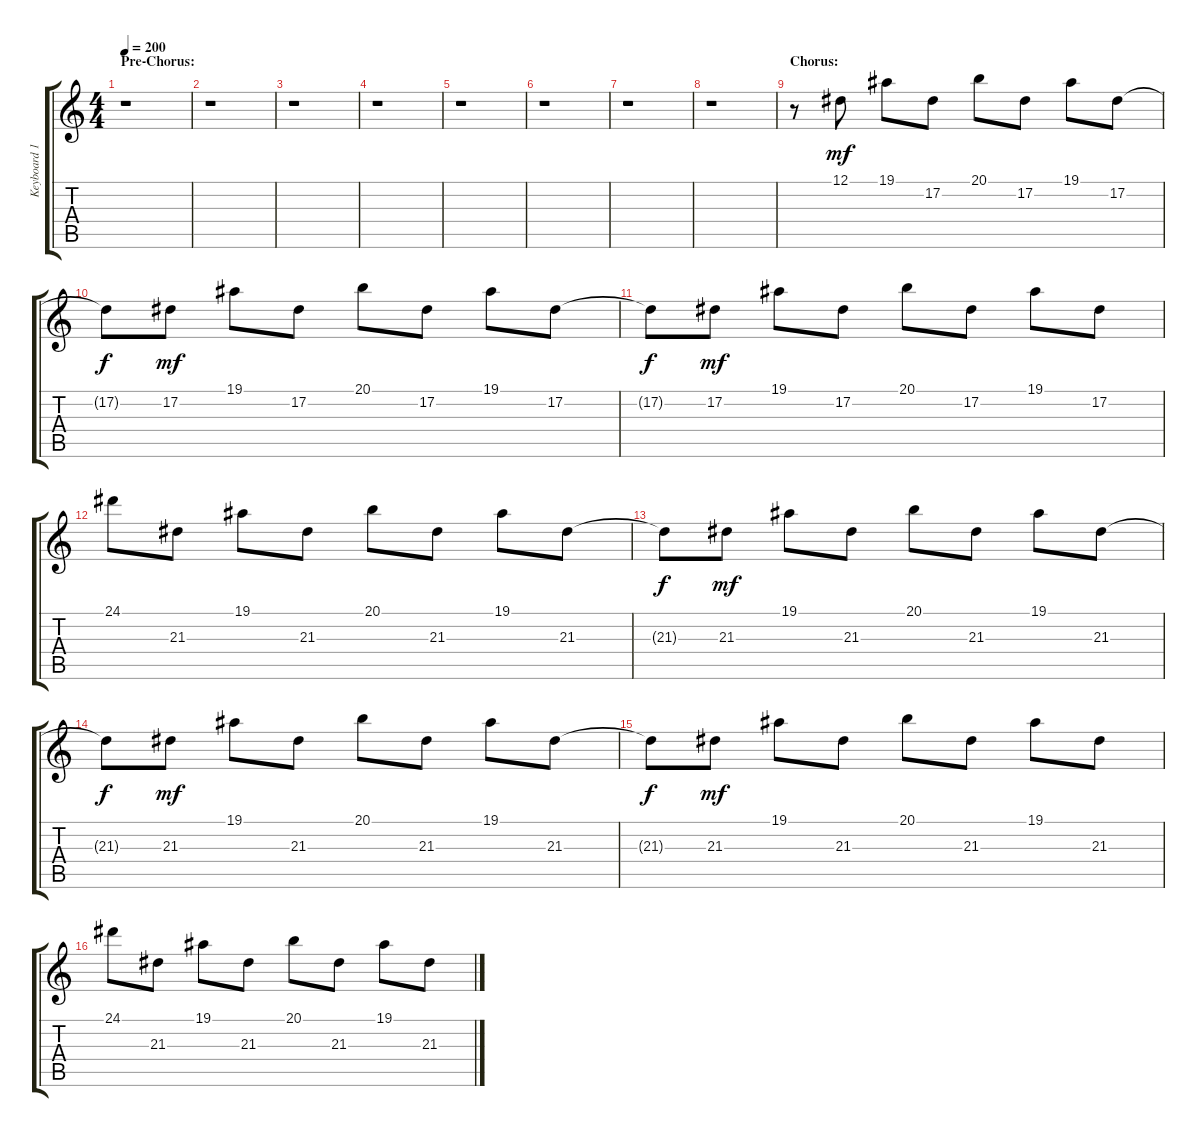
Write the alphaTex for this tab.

\track ("Keyboard 1" "Keyboard 1") {instrument fx5brightness}
\staff {score tabs}
\tuning (Eb4 Bb3 Gb3 Db3 Ab2 Eb2) {hide}
\ts (4 4)
\section ("" "Pre-Chorus:")
\tempo 200
\clef g2
\ks c
r.1{dy f} |
r.1 |
r.1 |
r.1 |
r.1 |
r.1 |
r.1 |
r.1 |
\section ("" "Chorus:")
r.8 12.1.8{dy mf} 19.1.8 17.2.8 20.1.8 17.2.8 19.1.8 17.2.8 |
17.2{t}.8{dy f} 17.2.8{dy mf} 19.1.8 17.2.8 20.1.8 17.2.8 19.1.8 17.2.8 |
17.2{t}.8{dy f} 17.2.8{dy mf} 19.1.8 17.2.8 20.1.8 17.2.8 19.1.8 17.2.8 |
24.1.8 21.3.8 19.1.8 21.3.8 20.1.8 21.3.8 19.1.8 21.3.8 |
21.3{t}.8{dy f} 21.3.8{dy mf} 19.1.8 21.3.8 20.1.8 21.3.8 19.1.8 21.3.8 |
21.3{t}.8{dy f} 21.3.8{dy mf} 19.1.8 21.3.8 20.1.8 21.3.8 19.1.8 21.3.8 |
21.3{t}.8{dy f} 21.3.8{dy mf} 19.1.8 21.3.8 20.1.8 21.3.8 19.1.8 21.3.8 |
24.1.8 21.3.8 19.1.8 21.3.8 20.1.8 21.3.8 19.1.8 21.3.8
